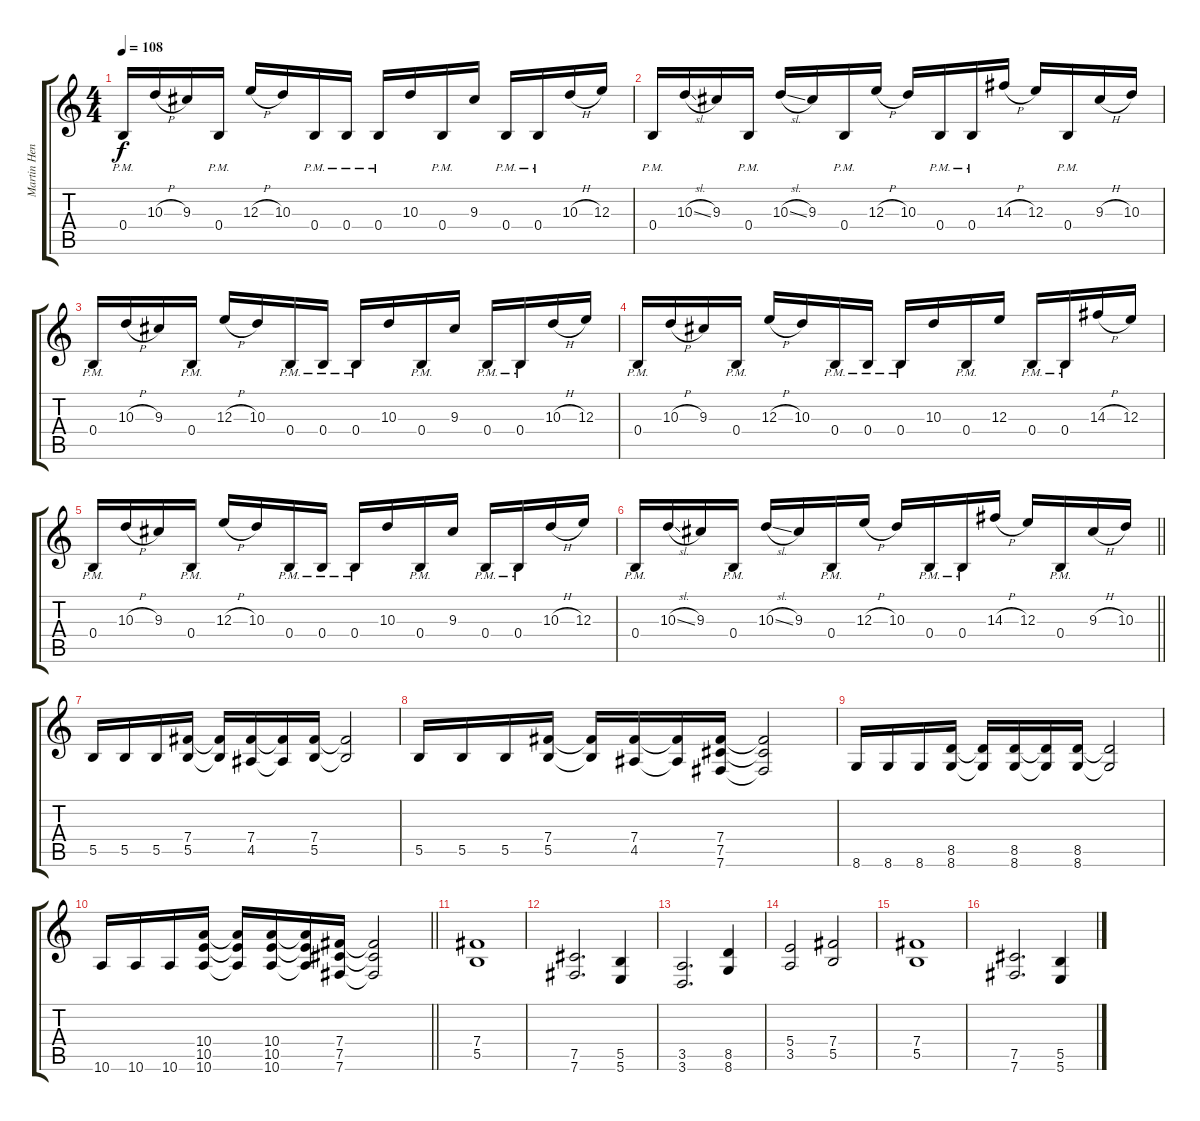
\track ("Martin Henriksson" "Martin Hen") {instrument distortionguitar}
\staff {score tabs}
\tuning (Db4 Ab3 E3 B2 Gb2 B1) {hide}
\ts (4 4)
\tempo 108
\clef g2
\ks c
0.4{pm}.16{dy f} 10.3{h}.16 9.3.16 0.4{pm}.16 12.3{h}.16 10.3.16 0.4{pm}.16 0.4{pm}.16 0.4{pm}.16 10.3.16 0.4{pm}.16 9.3.16 0.4{pm}.16 0.4{pm}.16 10.3{h}.16 12.3.16 |
0.4{pm}.16 10.3{sl}.16 9.3.16 0.4{pm}.16 10.3{sl}.16 9.3.16 0.4{pm}.16 12.3{h}.16 10.3.16 0.4{pm}.16 0.4{pm}.16 14.3{h}.16 12.3.16 0.4{pm}.16 9.3{h}.16 10.3.16 |
0.4{pm}.16 10.3{h}.16 9.3.16 0.4{pm}.16 12.3{h}.16 10.3.16 0.4{pm}.16 0.4{pm}.16 0.4{pm}.16 10.3.16 0.4{pm}.16 9.3.16 0.4{pm}.16 0.4{pm}.16 10.3{h}.16 12.3.16 |
0.4{pm}.16 10.3{h}.16 9.3.16 0.4{pm}.16 12.3{h}.16 10.3.16 0.4{pm}.16 0.4{pm}.16 0.4{pm}.16 10.3.16 0.4{pm}.16 12.3.16 0.4{pm}.16 0.4{pm}.16 14.3{h}.16 12.3.16 |
0.4{pm}.16 10.3{h}.16 9.3.16 0.4{pm}.16 12.3{h}.16 10.3.16 0.4{pm}.16 0.4{pm}.16 0.4{pm}.16 10.3.16 0.4{pm}.16 9.3.16 0.4{pm}.16 0.4{pm}.16 10.3{h}.16 12.3.16 |
\barLineRight lightlight
0.4{pm}.16 10.3{sl}.16 9.3.16 0.4{pm}.16 10.3{sl}.16 9.3.16 0.4{pm}.16 12.3{h}.16 10.3.16 0.4{pm}.16 0.4{pm}.16 14.3{h}.16 12.3.16 0.4{pm}.16 9.3{h}.16 10.3.16 |
\section ("" "")
5.5.16 5.5.16 5.5.16 (7.4 5.5).16 (7.4{t} 5.5{t}).16 (7.4 4.5).16 (7.4{t} 4.5{t}).16 (7.4 5.5).16 (7.4{t} 5.5{t}).2 |
5.5.16 5.5.16 5.5.16 (7.4 5.5).16 (7.4{t} 5.5{t}).16 (7.4 4.5).16 (7.4{t} 4.5{t}).16 (7.4 7.5 7.6).16 (7.4{t} 7.5{t} 7.6{t}).2 |
8.6.16 8.6.16 8.6.16 (8.5 8.6).16 (8.5{t} 8.6{t}).16 (8.5 8.6).16 (8.5{t} 8.6{t}).16 (8.5 8.6).16 (8.5{t} 8.6{t}).2 |
\barLineRight lightlight
10.6.16 10.6.16 10.6.16 (10.4 10.5 10.6).16 (10.4{t} 10.5{t} 10.6{t}).16 (10.4 10.5 10.6).16 (10.4{t} 10.5{t} 10.6{t}).16 (7.4 7.5 7.6).16 (7.4{t} 7.5{t} 7.6{t}).2 |
\section ("" "")
(7.4 5.5).1 |
(7.5 7.6).2{d} (5.5 5.6).4 |
(3.5 3.6).2{d} (8.5 8.6).4 |
(5.4 3.5).2 (7.4 5.5).2 |
(7.4 5.5).1 |
(7.5 7.6).2{d} (5.5 5.6).4
